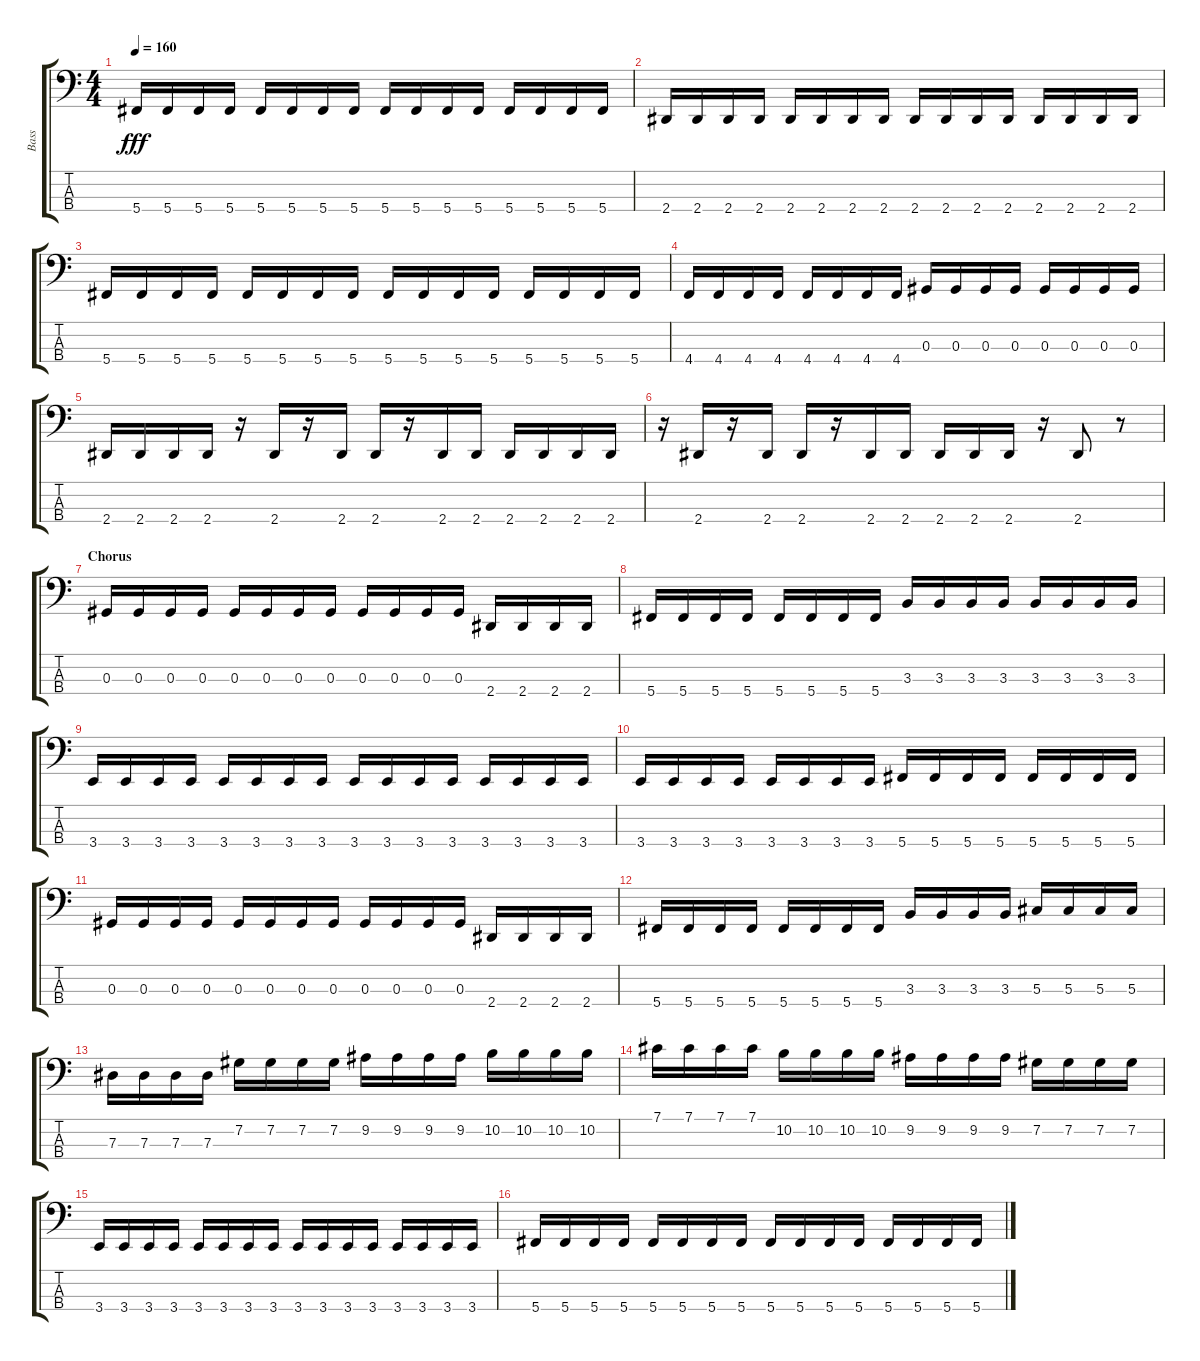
\track ("Bass" "Bass") {instrument electricbasspick}
\staff {score tabs}
\tuning (Gb2 Db2 Ab1 Db1) {hide}
\ts (4 4)
\tempo 160
\clef f4
\ks c
5.4.16{dy fff} 5.4.16 5.4.16 5.4.16 5.4.16 5.4.16 5.4.16 5.4.16 5.4.16 5.4.16 5.4.16 5.4.16 5.4.16 5.4.16 5.4.16 5.4.16 |
2.4.16 2.4.16 2.4.16 2.4.16 2.4.16 2.4.16 2.4.16 2.4.16 2.4.16 2.4.16 2.4.16 2.4.16 2.4.16 2.4.16 2.4.16 2.4.16 |
5.4.16 5.4.16 5.4.16 5.4.16 5.4.16 5.4.16 5.4.16 5.4.16 5.4.16 5.4.16 5.4.16 5.4.16 5.4.16 5.4.16 5.4.16 5.4.16 |
4.4.16 4.4.16 4.4.16 4.4.16 4.4.16 4.4.16 4.4.16 4.4.16 0.3.16 0.3.16 0.3.16 0.3.16 0.3.16 0.3.16 0.3.16 0.3.16 |
2.4.16 2.4.16 2.4.16 2.4.16 r.16 2.4.16 r.16 2.4.16 2.4.16 r.16 2.4.16 2.4.16 2.4.16 2.4.16 2.4.16 2.4.16 |
r.16 2.4.16 r.16 2.4.16 2.4.16 r.16 2.4.16 2.4.16 2.4.16 2.4.16 2.4.16 r.16 2.4.8 r.8 |
\section ("" "Chorus")
0.3.16 0.3.16 0.3.16 0.3.16 0.3.16 0.3.16 0.3.16 0.3.16 0.3.16 0.3.16 0.3.16 0.3.16 2.4.16 2.4.16 2.4.16 2.4.16 |
5.4.16 5.4.16 5.4.16 5.4.16 5.4.16 5.4.16 5.4.16 5.4.16 3.3.16 3.3.16 3.3.16 3.3.16 3.3.16 3.3.16 3.3.16 3.3.16 |
3.4.16 3.4.16 3.4.16 3.4.16 3.4.16 3.4.16 3.4.16 3.4.16 3.4.16 3.4.16 3.4.16 3.4.16 3.4.16 3.4.16 3.4.16 3.4.16 |
3.4.16 3.4.16 3.4.16 3.4.16 3.4.16 3.4.16 3.4.16 3.4.16 5.4.16 5.4.16 5.4.16 5.4.16 5.4.16 5.4.16 5.4.16 5.4.16 |
0.3.16 0.3.16 0.3.16 0.3.16 0.3.16 0.3.16 0.3.16 0.3.16 0.3.16 0.3.16 0.3.16 0.3.16 2.4.16 2.4.16 2.4.16 2.4.16 |
5.4.16 5.4.16 5.4.16 5.4.16 5.4.16 5.4.16 5.4.16 5.4.16 3.3.16 3.3.16 3.3.16 3.3.16 5.3.16 5.3.16 5.3.16 5.3.16 |
7.3.16 7.3.16 7.3.16 7.3.16 7.2.16 7.2.16 7.2.16 7.2.16 9.2.16 9.2.16 9.2.16 9.2.16 10.2.16 10.2.16 10.2.16 10.2.16 |
7.1.16 7.1.16 7.1.16 7.1.16 10.2.16 10.2.16 10.2.16 10.2.16 9.2.16 9.2.16 9.2.16 9.2.16 7.2.16 7.2.16 7.2.16 7.2.16 |
3.4.16 3.4.16 3.4.16 3.4.16 3.4.16 3.4.16 3.4.16 3.4.16 3.4.16 3.4.16 3.4.16 3.4.16 3.4.16 3.4.16 3.4.16 3.4.16 |
5.4.16 5.4.16 5.4.16 5.4.16 5.4.16 5.4.16 5.4.16 5.4.16 5.4.16 5.4.16 5.4.16 5.4.16 5.4.16 5.4.16 5.4.16 5.4.16
